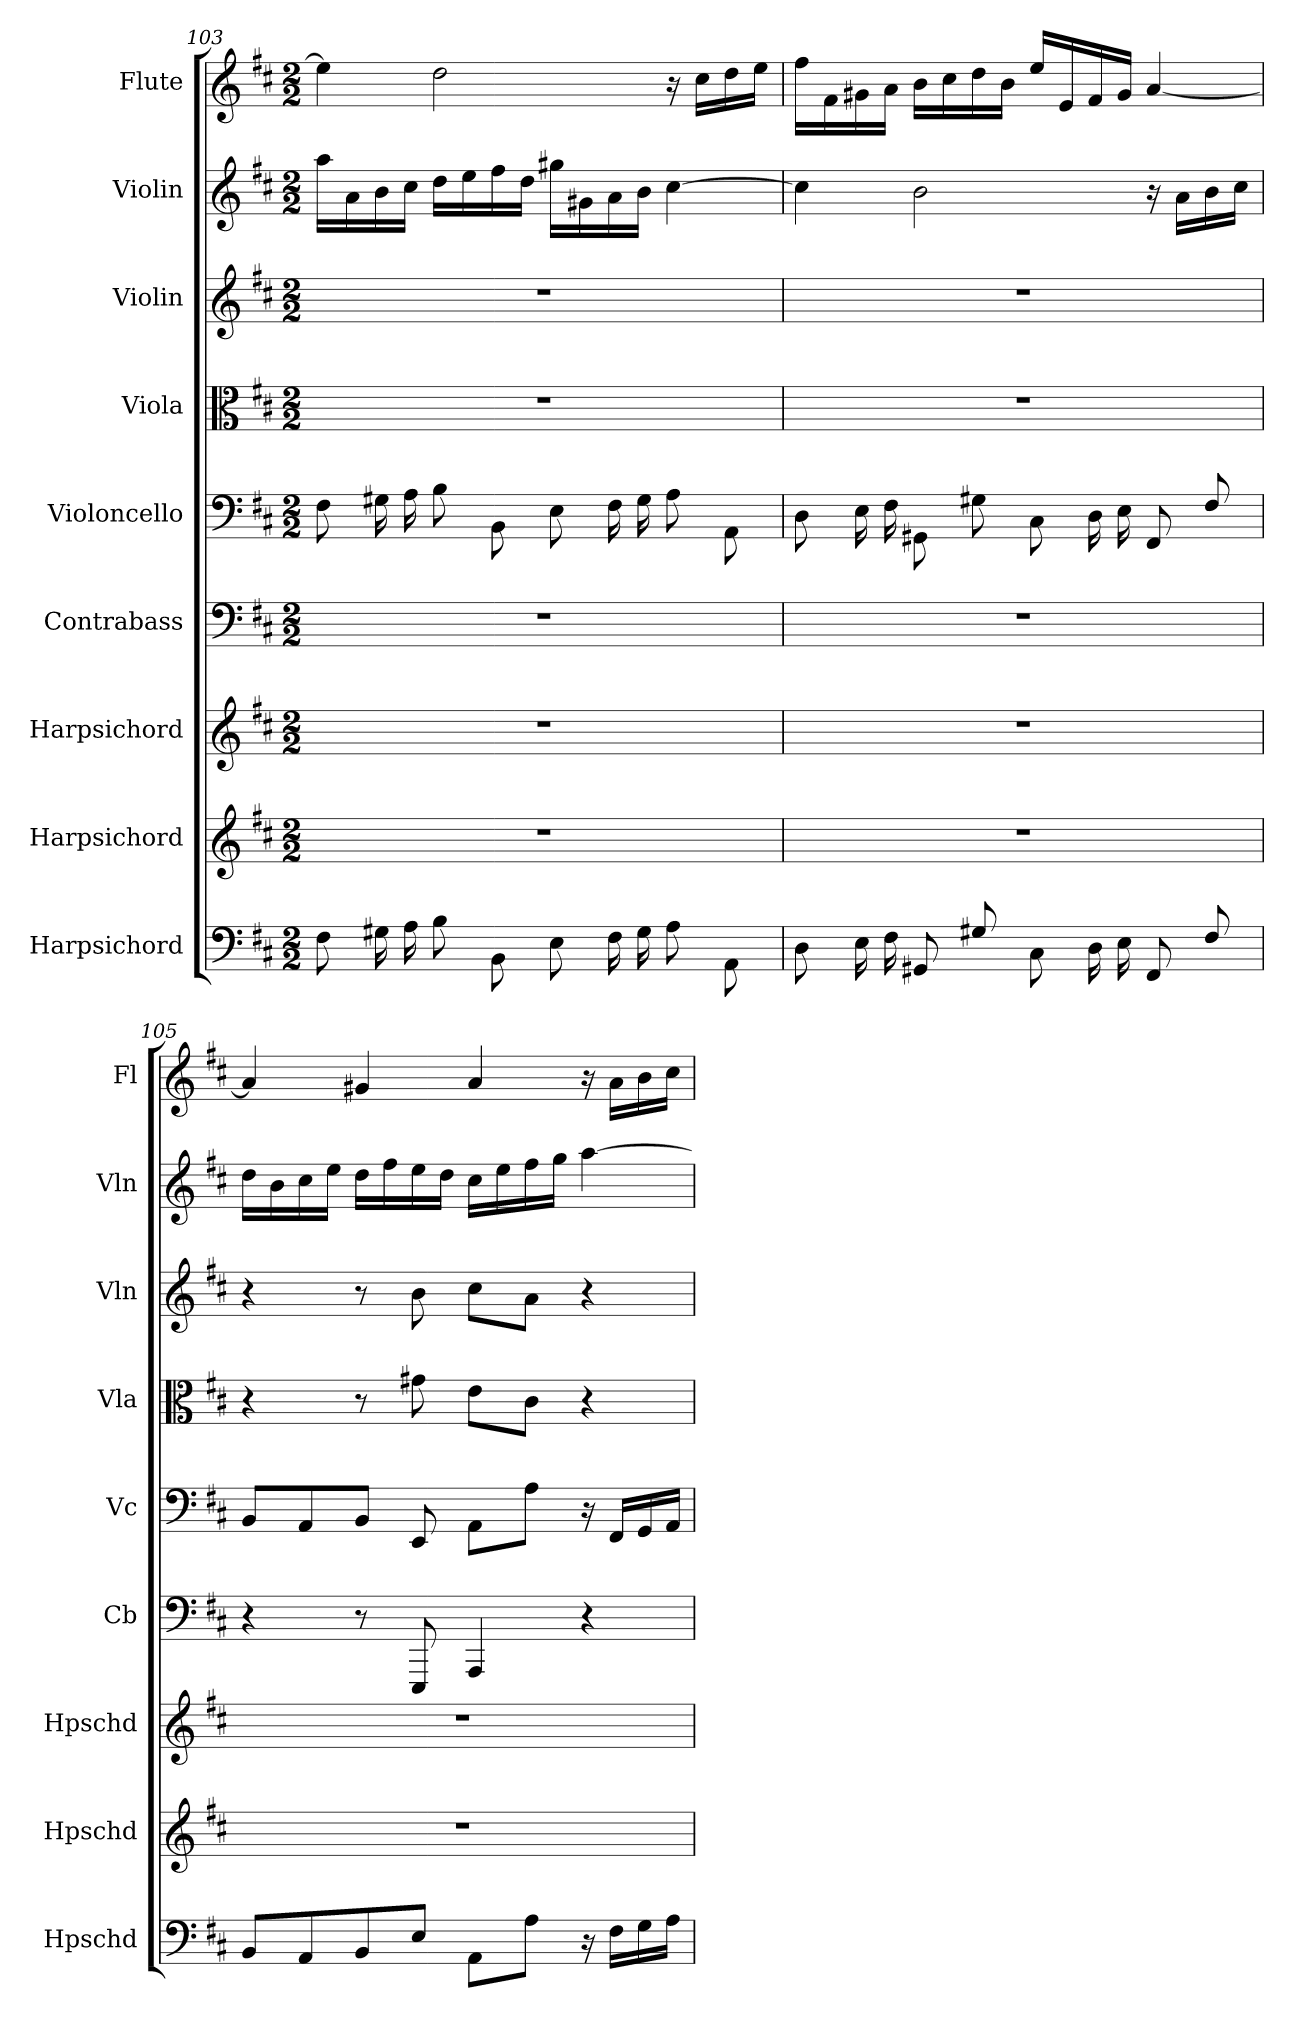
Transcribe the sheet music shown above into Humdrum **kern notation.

**kern	**kern	**kern	**kern	**kern	**kern	**kern	**kern	**kern
*part9	*part8	*part7	*part6	*part5	*part4	*part3	*part2	*part1
*staff9	*staff8	*staff7	*staff6	*staff5	*staff4	*staff3	*staff2	*staff1
*I"Harpsichord	*I"Harpsichord	*I"Harpsichord	*I"Contrabass	*I"Violoncello	*I"Viola	*I"Violin	*I"Violin	*I"Flute
*I'Hpschd	*I'Hpschd	*I'Hpschd	*I'Cb	*I'Vc	*I'Vla	*I'Vln	*I'Vln	*I'Fl
*clefF4	*clefG2	*clefG2	*clefF4	*clefF4	*clefC3	*clefG2	*clefG2	*clefG2
*	*	*	*ITrd7c12	*	*	*	*	*
*k[f#c#]	*k[f#c#]	*k[f#c#]	*k[f#c#]	*k[f#c#]	*k[f#c#]	*k[f#c#]	*k[f#c#]	*k[f#c#]
*D:	*D:	*D:	*D:	*D:	*D:	*D:	*D:	*D:
*M2/2	*M2/2	*M2/2	*M2/2	*M2/2	*M2/2	*M2/2	*M2/2	*M2/2
=103	=103	=103	=103	=103	=103	=103	=103	=103
8F#\	1r	1r	1r	8F#\	1r	1r	16aa\LL	4ee\]
.	.	.	.	.	.	.	16a\	.
16G#X\	.	.	.	16G#X\	.	.	16b\	.
16A\	.	.	.	16A\	.	.	16cc#\JJ	.
8B\	.	.	.	8B\	.	.	16dd\LL	2dd\
.	.	.	.	.	.	.	16ee\	.
8BB\	.	.	.	8BB\	.	.	16ff#\	.
.	.	.	.	.	.	.	16dd\JJ	.
8E\	.	.	.	8E\	.	.	16gg#X\LL	.
.	.	.	.	.	.	.	16g#X\	.
16F#\	.	.	.	16F#\	.	.	16a\	.
16G#\	.	.	.	16G#\	.	.	16b\JJ	.
8A\	.	.	.	8A\	.	.	[4cc#\	16r
.	.	.	.	.	.	.	.	16cc#\LL
8AA\	.	.	.	8AA\	.	.	.	16dd\
.	.	.	.	.	.	.	.	16ee\JJ
=104	=104	=104	=104	=104	=104	=104	=104	=104
8D\	1r	1r	1r	8D\	1r	1r	4cc#\]	16ff#\LL
.	.	.	.	.	.	.	.	16f#\
16E\	.	.	.	16E\	.	.	.	16g#X\
16F#\	.	.	.	16F#\	.	.	.	16a\JJ
8GG#X/	.	.	.	8GG#X\	.	.	2b\	16b\LL
.	.	.	.	.	.	.	.	16cc#\
8G#X/	.	.	.	8G#X\	.	.	.	16dd\
.	.	.	.	.	.	.	.	16b\JJ
8C#\	.	.	.	8C#\	.	.	.	16ee/LL
.	.	.	.	.	.	.	.	16e/
16D\	.	.	.	16D\	.	.	.	16f#/
16E\	.	.	.	16E\	.	.	.	16g#/JJ
8FF#/	.	.	.	8FF#/	.	.	16r	[4a/
.	.	.	.	.	.	.	16a\LL	.
8F#/	.	.	.	8F#/	.	.	16b\	.
.	.	.	.	.	.	.	16cc#\JJ	.
=105	=105	=105	=105	=105	=105	=105	=105	=105
8BB/L	1r	1r	4r	8BB/L	4r	4r	16dd\LL	4a/]
.	.	.	.	.	.	.	16b\	.
8AA/	.	.	.	8AA/	.	.	16cc#\	.
.	.	.	.	.	.	.	16ee\JJ	.
8BB/	.	.	8r	8BB/J	8r	8r	16dd\LL	4g#X/
.	.	.	.	.	.	.	16ff#\	.
8E/J	.	.	8EEEE/	8EE/	8g#X\	8b\	16ee\	.
.	.	.	.	.	.	.	16dd\JJ	.
8AA\L	.	.	4AAAA/	8AA\L	8e\L	8cc#\L	16cc#\LL	4a/
.	.	.	.	.	.	.	16ee\	.
8A\J	.	.	.	8A\J	8c#\J	8a\J	16ff#\	.
.	.	.	.	.	.	.	16gg\JJ	.
16r	.	.	4r	16r	4r	4r	[4aa\	16r
16F#\LL	.	.	.	16FF#/LL	.	.	.	16a\LL
16G\	.	.	.	16GG/	.	.	.	16b\
16A\JJ	.	.	.	16AA/JJ	.	.	.	16cc#\JJ
=	=	=	=	=	=	=	=	=
*-	*-	*-	*-	*-	*-	*-	*-	*-
